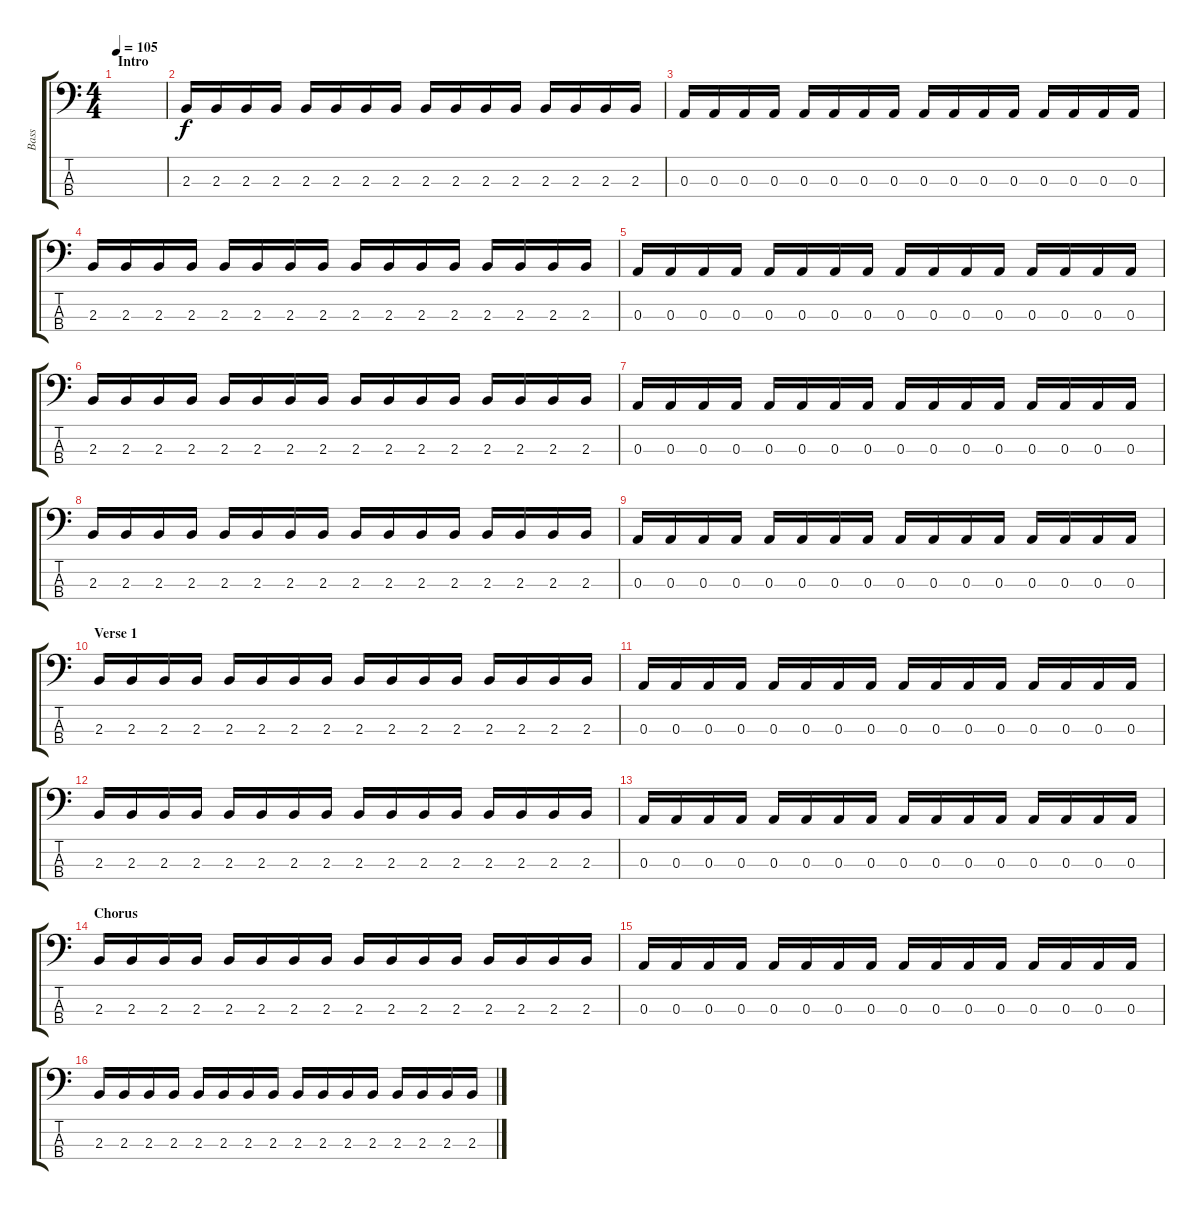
\track ("Bass" "Bass") {instrument electricbasspick}
\staff {score tabs}
\tuning (G2 D2 A1 E1) {hide}
\ts (4 4)
\section ("" "Intro")
\tempo 105
\clef f4
\ks c
|
2.3.16 2.3.16 2.3.16 2.3.16 2.3.16 2.3.16 2.3.16 2.3.16 2.3.16 2.3.16 2.3.16 2.3.16 2.3.16 2.3.16 2.3.16 2.3.16 |
0.3.16 0.3.16 0.3.16 0.3.16 0.3.16 0.3.16 0.3.16 0.3.16 0.3.16 0.3.16 0.3.16 0.3.16 0.3.16 0.3.16 0.3.16 0.3.16 |
2.3.16 2.3.16 2.3.16 2.3.16 2.3.16 2.3.16 2.3.16 2.3.16 2.3.16 2.3.16 2.3.16 2.3.16 2.3.16 2.3.16 2.3.16 2.3.16 |
0.3.16 0.3.16 0.3.16 0.3.16 0.3.16 0.3.16 0.3.16 0.3.16 0.3.16 0.3.16 0.3.16 0.3.16 0.3.16 0.3.16 0.3.16 0.3.16 |
2.3.16 2.3.16 2.3.16 2.3.16 2.3.16 2.3.16 2.3.16 2.3.16 2.3.16 2.3.16 2.3.16 2.3.16 2.3.16 2.3.16 2.3.16 2.3.16 |
0.3.16 0.3.16 0.3.16 0.3.16 0.3.16 0.3.16 0.3.16 0.3.16 0.3.16 0.3.16 0.3.16 0.3.16 0.3.16 0.3.16 0.3.16 0.3.16 |
2.3.16 2.3.16 2.3.16 2.3.16 2.3.16 2.3.16 2.3.16 2.3.16 2.3.16 2.3.16 2.3.16 2.3.16 2.3.16 2.3.16 2.3.16 2.3.16 |
0.3.16 0.3.16 0.3.16 0.3.16 0.3.16 0.3.16 0.3.16 0.3.16 0.3.16 0.3.16 0.3.16 0.3.16 0.3.16 0.3.16 0.3.16 0.3.16 |
\section ("" "Verse 1")
2.3.16 2.3.16 2.3.16 2.3.16 2.3.16 2.3.16 2.3.16 2.3.16 2.3.16 2.3.16 2.3.16 2.3.16 2.3.16 2.3.16 2.3.16 2.3.16 |
0.3.16 0.3.16 0.3.16 0.3.16 0.3.16 0.3.16 0.3.16 0.3.16 0.3.16 0.3.16 0.3.16 0.3.16 0.3.16 0.3.16 0.3.16 0.3.16 |
2.3.16 2.3.16 2.3.16 2.3.16 2.3.16 2.3.16 2.3.16 2.3.16 2.3.16 2.3.16 2.3.16 2.3.16 2.3.16 2.3.16 2.3.16 2.3.16 |
0.3.16 0.3.16 0.3.16 0.3.16 0.3.16 0.3.16 0.3.16 0.3.16 0.3.16 0.3.16 0.3.16 0.3.16 0.3.16 0.3.16 0.3.16 0.3.16 |
\section ("" "Chorus")
2.3.16 2.3.16 2.3.16 2.3.16 2.3.16 2.3.16 2.3.16 2.3.16 2.3.16 2.3.16 2.3.16 2.3.16 2.3.16 2.3.16 2.3.16 2.3.16 |
0.3.16 0.3.16 0.3.16 0.3.16 0.3.16 0.3.16 0.3.16 0.3.16 0.3.16 0.3.16 0.3.16 0.3.16 0.3.16 0.3.16 0.3.16 0.3.16 |
2.3.16 2.3.16 2.3.16 2.3.16 2.3.16 2.3.16 2.3.16 2.3.16 2.3.16 2.3.16 2.3.16 2.3.16 2.3.16 2.3.16 2.3.16 2.3.16
